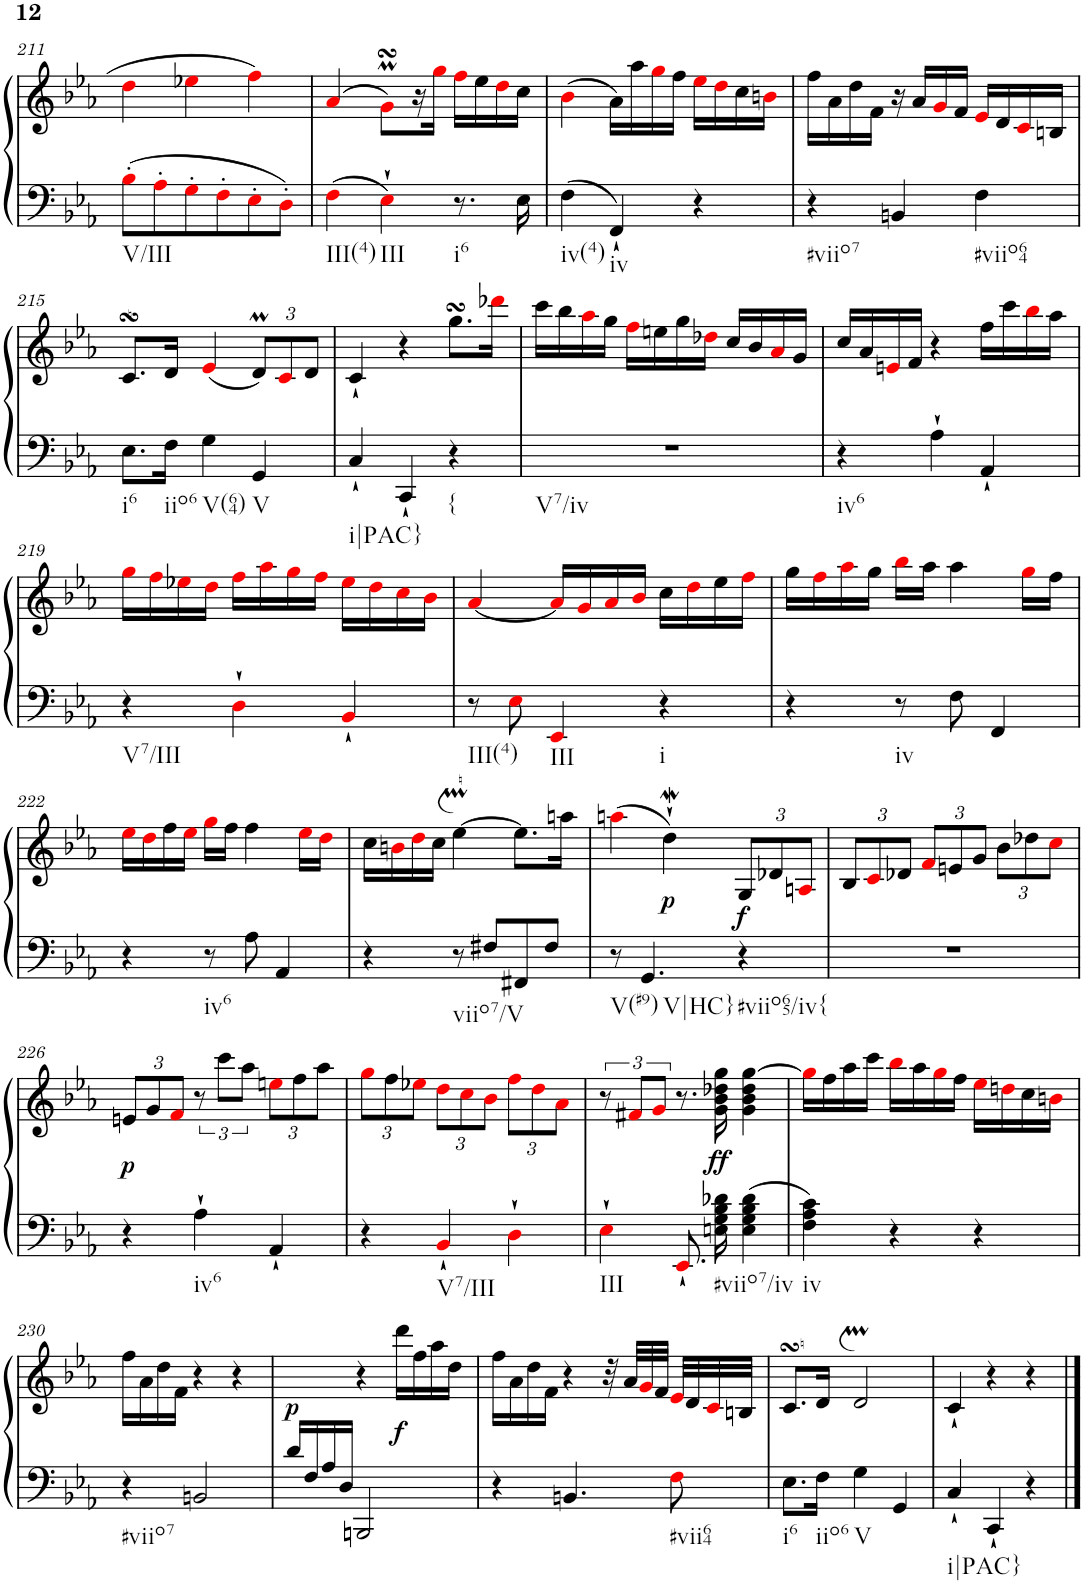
**kern	**kern	**dynam
*part1	*part1	*part1
*staff2	*staff1	*staff1/2
*I"Harpsichord	*	*
*I'Hch.	*	*
!!LO:PB:g=z
*clefF4	*clefG2	*
*k[b-e-a-]	*k[b-e-a-]	*
*M3/4	*M3/4	*
=211	=211	=211
!LO:TX:b:t=V/III	!	!
8B-'i\L	4ddi\	.
8A-'i\	.	.
8G'i\	4ee-Xi\	.
8F'i\	.	.
8E-'i\	4ffi\	.
8D'i\J	.	.
=212	=212	=212
!LO:TX:b:t=III(4)	!	!
4Fi\	(>4a-i/	.
!LO:TX:b:t=III	!	!
4E-`i\	8gmsSsSi\L)	.
.	16r	.
.	16ggi\JJ	.
!LO:TX:b:t=i6	!	!
8.r	16ffi\LL	.
.	16ee-\	.
.	16ddi\	.
16E-\	16cc\JJ	.
=213	=213	=213
!LO:TX:b:t=iv(4)	!	!
4F\	(>4b-i\	.
!LO:TX:b:t=iv	!	!
4FF`/	16a-\LL)	.
.	16aa-\	.
.	16ggi\	.
.	16ff\JJ	.
4r	16ee-i\LL	.
.	16ddi\	.
.	16cc\	.
.	16bni\JJ	.
=214	=214	=214
!LO:TX:b:t=#viio7	!	!
4r	16ff\LL	.
.	16a-\	.
.	16dd\	.
.	16f\JJ	.
4BBn/	16r	.
.	16a-/LL	.
.	16gi/	.
.	16f/JJ	.
!LO:TX:b:t=#viio64	!	!
4F\	16e-i/LL	.
.	16d/	.
.	16ci/	.
.	16Bn/JJ	.
!!LO:LB:g=z
=215	=215	=215
!LO:TX:b:t=i6	!	!
8.E-\L	8.csSSS/L	.
!LO:TX:b:t=iio6	!	!
16F\Jk	16d/Jk	.
!LO:TX:b:t=V(64)	!	!
4G\	(<4e-i/	.
*	*Xbrackettup	*
!LO:TX:b:t=V	!	!
4GG/	12dm/L)	.
.	12ci/	.
.	12d/J	.
=216	=216	=216
!LO:TX:b:t=i|PAC}	!	!
4C`/	4c`/	.
4CC`/	4r	.
!LO:TX:b:t={	!	!
4r	8.ggsSsS\L	.
.	16ddd-Xi\Jk	.
=217	=217	=217
!LO:TX:b:t=V7/iv	!	!
2.r	16ccc\LL	.
.	16bb-\	.
.	16aa-i\	.
.	16gg\JJ	.
.	16ffi\LL	.
.	16een\	.
.	16gg\	.
.	16dd-Xi\JJ	.
.	16cc/LL	.
.	16b-/	.
.	16a-i/	.
.	16g/JJ	.
=218	=218	=218
!LO:TX:b:t=iv6	!	!
4r	16cc/LL	.
.	16a-/	.
.	16eni/	.
.	16f/JJ	.
4A-`\	4r	.
4AA-`/	16ff\LL	.
.	16ccc\	.
.	16bb-i\	.
.	16aa-\JJ	.
!!LO:LB:g=z
=219	=219	=219
!LO:TX:b:t=V7/III	!	!
4r	16ggi\LL	.
.	16ffi\	.
.	16ee-Xi\	.
.	16ddi\JJ	.
4D`i\	16ffi\LL	.
.	16aa-i\	.
.	16ggi\	.
.	16ffi\JJ	.
4BB-`i/	16ee-i\LL	.
.	16ddi\	.
.	16cci\	.
.	16b-i\JJ	.
=220	=220	=220
!LO:TX:b:t=III(4)	!	!
8r	[4a-i/	.
8E-i\	.	.
!LO:TX:b:t=III	!	!
4EE-i/	16a-i/LL]	.
.	16gi/	.
.	16a-i/	.
.	16b-i/JJ	.
!LO:TX:b:t=i	!	!
4r	16cc\LL	.
.	16ddi\	.
.	16ee-\	.
.	16ffi\JJ	.
=221	=221	=221
4r	16gg\LL	.
.	16ffi\	.
.	16aa-i\	.
.	16gg\JJ	.
!LO:TX:b:t=iv	!	!
8r	16bb-i\LL	.
.	16aa-\JJ	.
8F\	4aa-\	.
4FF/	.	.
.	16ggi\LL	.
.	16ff\JJ	.
!!LO:LB:g=z
=222	=222	=222
4r	16ee-i\LL	.
.	16ddi\	.
.	16ff\	.
.	16ee-i\JJ	.
!LO:TX:b:t=iv6	!	!
8r	16ggi\LL	.
.	16ff\JJ	.
8A-\	4ff\	.
4AA-/	.	.
.	16ee-i\LL	.
.	16ddi\JJ	.
=223	=223	=223
4r	16cc\LL	.
.	16bni\	.
.	16ddi\	.
.	16cc\JJ	.
!LO:TX:b:t=viio7/V	!	!
8r	[4ee-M\	.
8F#X/L	.	.
8FF#X/	8.ee-\L]	.
8F#/J	.	.
.	16aan\Jk	.
=224	=224	=224
!LO:TX:b:t=V(#9)	!	!
8r	(>4aani\	.
!LO:TX:b:t=V|HC}	!	!
4.GG/	.	.
!	!	!LO:DY:b
.	4ddW`\)	p
!LO:TX:b:t=#viio65/iv{	!	!
!	!	!LO:DY:b
4r	12G/L	f
.	12d-X/	.
.	12Ani/J	.
=225	=225	=225
2.r	12B-/L	.
.	12ci/	.
.	12d-X/J	.
.	12fi/L	.
.	12en/	.
.	12g/J	.
.	12b-\L	.
.	12dd-X\	.
.	12cci\J	.
!!LO:LB:g=z
=226	=226	=226
!	!	!LO:DY:b
4r	12en/L	p
.	12g/	.
.	12fi/J	.
*	*brackettup	*
!LO:TX:b:t=iv6	!	!
4A-`\	12r	.
.	12ccc\L	.
.	12aa-\J	.
*	*Xbrackettup	*
4AA-`/	12eeni\L	.
.	12ff\	.
.	12aa-\J	.
=227	=227	=227
4r	12ggi\L	.
.	12ff\	.
.	12ee-Xi\J	.
!LO:TX:b:t=V7/III	!	!
4BB-`i/	12ddi\L	.
.	12cci\	.
.	12b-i\J	.
4D`i\	12ffi\L	.
.	12ddi\	.
.	12a-i\J	.
=228	=228	=228
*	*brackettup	*
!LO:TX:b:t=III	!	!
4E-`i\	12r	.
.	12f#Xi/L	.
.	12gi/J	.
8.EE-`i/	8.r	.
!LO:TX:b:t=#viio7/iv	!	!
!	!	!LO:DY:b
16En\ 16G\ 16B-\ 16d-X\	16g\ 16b-\ 16dd-X\ 16gg\	ff
4E\ 4G\ 4B-\ 4d-\	4g\ 4b-\ 4dd-\ [4gg\	.
=229	=229	=229
!LO:TX:b:t=iv	!	!
4F\ 4A-\ 4c\	16ggi\LL]	.
.	16ff\	.
.	16aa-\	.
.	16ccc\JJ	.
4r	16bb-i\LL	.
.	16aa-\	.
.	16ggi\	.
.	16ff\JJ	.
4r	16ee-i\LL	.
.	16ddni\	.
.	16cc\	.
.	16bni\JJ	.
!!LO:LB:g=z
=230	=230	=230
!LO:TX:b:t=#viio7	!	!
4r	16ff\LL	.
.	16a-\	.
.	16dd\	.
.	16f\JJ	.
2BBn/	4r	.
.	4r	.
=231	=231	=231
!	!	!LO:DY:a=2
16d/LL	4ryy	p
16F/	.	.
16A-/	.	.
16D/JJ	.	.
2BBBn/	4r	.
!	!	!LO:DY:b
.	16ddd\LL	f
.	16ff\	.
.	16aa-\	.
.	16dd\JJ	.
=232	=232	=232
4r	16ff\LL	.
.	16a-\	.
.	16dd\	.
.	16f\JJ	.
4.BBn/	4r	.
.	32r	.
.	32a-/LLL	.
.	32gi/	.
.	32f/JJJ	.
!LO:TX:b:t=#vii64	!	!
8Fi\	32e-i/LLL	.
.	32d/	.
.	32ci/	.
.	32Bn/JJJ	.
=233	=233	=233
!LO:TX:b:t=i6	!	!
8.E-\L	8.csSSS/L	.
!LO:TX:b:t=iio6	!	!
16F\Jk	16d/Jk	.
!LO:TX:b:t=V	!	!
4G\	2dm/	.
4GG/	.	.
=234	=234	=234
!LO:TX:b:t=i|PAC}	!	!
4C`/	4c`/	.
4CC`/	4r	.
4r	4r	.
==	==	==
*-	*-	*-
